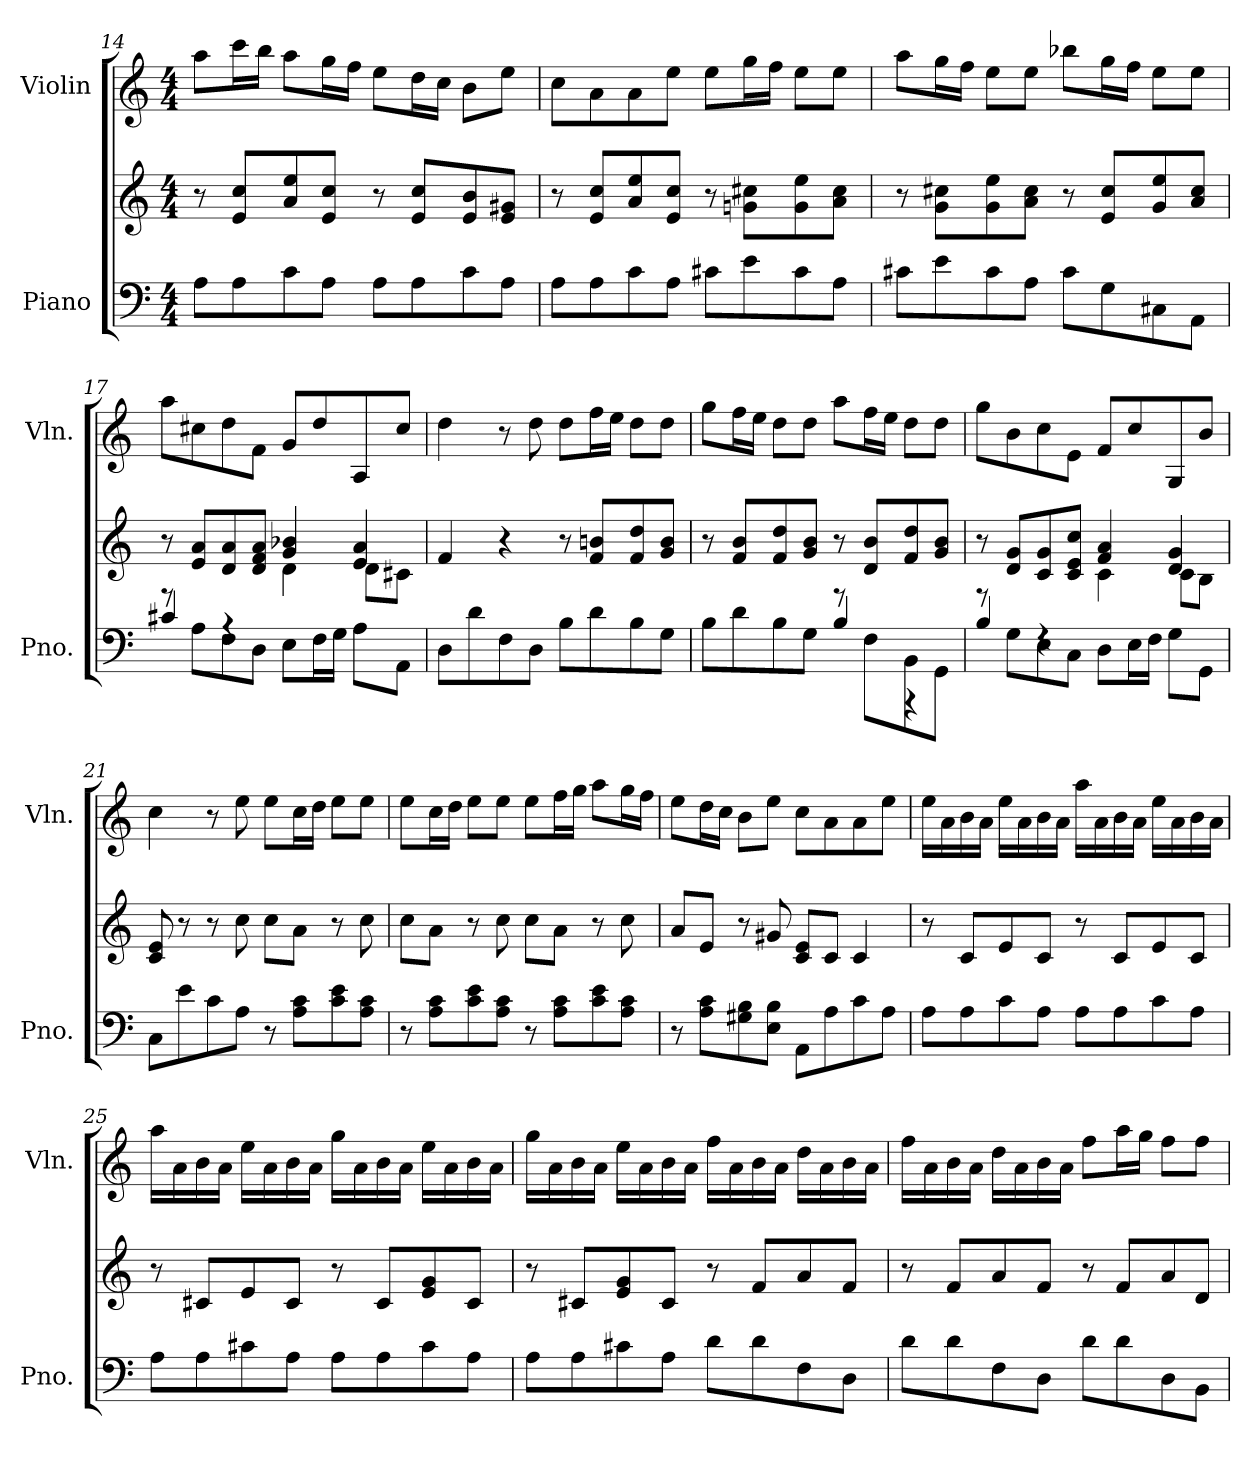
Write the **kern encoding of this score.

**kern	**kern	**kern
*part2	*part2	*part1
*staff3	*staff2	*staff1
*I"Piano	*	*I"Violin
*I'Pno.	*	*I'Vln.
*clefF4	*clefG2	*clefG2
*k[]	*k[]	*k[]
*M4/4	*M4/4	*M4/4
=14	=14	=14
8A\L	8r	8aa\L
8A\	8e/ 8cc/L	16ccc\L
.	.	16bb\JJ
8c\	8a/ 8ee/	8aa\L
8A\J	8e/ 8cc/J	16gg\L
.	.	16ff\JJ
8A\L	8r	8ee\L
8A\	8e/ 8cc/L	16dd\L
.	.	16cc\JJ
8c\	8e/ 8b/	8b\L
8A\J	8e/ 8g#X/J	8ee\J
=15	=15	=15
8A\L	8r	8cc\L
8A\	8e/ 8cc/L	8a\
8c\	8a/ 8ee/	8a\
8A\J	8e/ 8cc/J	8ee\J
8c#X\L	8r	8ee\L
8e\	8gn\ 8cc#X\L	16gg\L
.	.	16ff\JJ
8c#\	8g\ 8ee\	8ee\L
8A\J	8a\ 8cc#\J	8ee\J
!!LO:LB:g=z
=16	=16	=16
8c#X\L	8r	8aa\L
8e\	8g\ 8cc#X\L	16gg\L
.	.	16ff\JJ
8c#\	8g\ 8ee\	8ee\L
8A\J	8a\ 8cc#\J	8ee\J
8c#\L	8r	8bb-X\L
8G\	8e/ 8cc#/L	16gg\L
.	.	16ff\JJ
8C#X\	8g/ 8ee/	8ee\L
8AA\J	8a/ 8cc#/J	8ee\J
=17	=17	=17
*^	*^	*
8r	4c#X/	8r	4ryy	8aa\L
8A\L	.	8e/ 8a/L	.	8cc#X\
8F\	4rA	8d/ 8a/	4ryy	8dd\
8D\J	.	8d/ 8f/ 8a/J	.	8f\J
8E\L	2ryy	4g/ 4b-X/	4d\	8g/L
16F\L	.	.	.	8dd/
16G\JJ	.	.	.	.
8A\L	.	4e/ 4a/	8d\L	8A/
8AA\J	.	.	8c#X\J	8cc#/J
*v	*v	*	*	*
*	*v	*v	*
=18	=18	=18
8D\L	4f/	4dd\
8d\	.	.
8F\	4r	8r
8D\J	.	8dd\
8B\L	8r	8dd\L
8d\	8f/ 8bn/L	16ff\L
.	.	16ee\JJ
8B\	8f/ 8dd/	8dd\L
8G\J	8g/ 8b/J	8dd\J
=19	=19	=19
*^	*	*
8B\L	8ryy	8r	8gg\L
8d\	8ryy	8f/ 8b/L	16ff\L
.	.	.	16ee\JJ
8B\	4ryy	8f/ 8dd/	8dd\L
8G\J	.	8g/ 8b/J	8dd\J
8r	4B/	8r	8aa\L
8F\L	.	8d/ 8b/L	16ff\L
.	.	.	16ee\JJ
8BB\	4r	8f/ 8dd/	8dd\L
8GG\J	.	8g/ 8b/J	8dd\J
!!LO:LB:g=z
=20	=20	=20	=20
*	*	*^	*
8r	4B/	8r	4ryy	8gg\L
8G\L	.	8d/ 8g/L	.	8b\
8E\	4rF	8c/ 8g/	4ryy	8cc\
8C\J	.	8c/ 8e/ 8cc/J	.	8e\J
8D\L	2ryy	4f/ 4a/	4c\	8f/L
16E\L	.	.	.	8cc/
16F\JJ	.	.	.	.
8G\L	.	4d/ 4g/	8c\L	8G/
8GG\J	.	.	8B\J	8b/J
*v	*v	*	*	*
*	*v	*v	*
=21	=21	=21
8C\L	8c/ 8e/	4cc\
8e\	8r	.
8c\	8r	8r
8A\J	8cc\	8ee\
8r	8cc\L	8ee\L
8A\ 8c\L	8a\J	16cc\L
.	.	16dd\JJ
8c\ 8e\	8r	8ee\L
8A\ 8c\J	8cc\	8ee\J
=22	=22	=22
8r	8cc\L	8ee\L
8A\ 8c\L	8a\J	16cc\L
.	.	16dd\JJ
8c\ 8e\	8r	8ee\L
8A\ 8c\J	8cc\	8ee\J
8r	8cc\L	8ee\L
8A\ 8c\L	8a\J	16ff\L
.	.	16gg\JJ
8c\ 8e\	8r	8aa\L
8A\ 8c\J	8cc\	16gg\L
.	.	16ff\JJ
!!LO:LB:g=z
=23	=23	=23
8r	8a/L	8ee\L
8A\ 8c\L	8e/J	16dd\L
.	.	16cc\JJ
8G#X\ 8B\	8r	8b\L
8E\ 8B\J	8g#X/	8ee\J
8AA\L	8c/ 8e/L	8cc\L
8A\	8c/J	8a\
8c\	4c/	8a\
8A\J	.	8ee\J
=24	=24	=24
8A\L	8r	16ee\LL
.	.	16a\
8A\	8c/L	16b\
.	.	16a\JJ
8c\	8e/	16ee\LL
.	.	16a\
8A\J	8c/J	16b\
.	.	16a\JJ
8A\L	8r	16aa\LL
.	.	16a\
8A\	8c/L	16b\
.	.	16a\JJ
8c\	8e/	16ee\LL
.	.	16a\
8A\J	8c/J	16b\
.	.	16a\JJ
=25	=25	=25
8A\L	8r	16aa\LL
.	.	16a\
8A\	8c#X/L	16b\
.	.	16a\JJ
8c#X\	8e/	16ee\LL
.	.	16a\
8A\J	8c#/J	16b\
.	.	16a\JJ
8A\L	8r	16gg\LL
.	.	16a\
8A\	8c#/L	16b\
.	.	16a\JJ
8c#\	8e/ 8g/	16ee\LL
.	.	16a\
8A\J	8c#/J	16b\
.	.	16a\JJ
!!LO:PB:g=z
=26	=26	=26
8A\L	8r	16gg\LL
.	.	16a\
8A\	8c#X/L	16b\
.	.	16a\JJ
8c#X\	8e/ 8g/	16ee\LL
.	.	16a\
8A\J	8c#/J	16b\
.	.	16a\JJ
8d\L	8r	16ff\LL
.	.	16a\
8d\	8f/L	16b\
.	.	16a\JJ
8F\	8a/	16dd\LL
.	.	16a\
8D\J	8f/J	16b\
.	.	16a\JJ
=27	=27	=27
8d\L	8r	16ff\LL
.	.	16a\
8d\	8f/L	16b\
.	.	16a\JJ
8F\	8a/	16dd\LL
.	.	16a\
8D\J	8f/J	16b\
.	.	16a\JJ
8d\L	8r	8ff\L
8d\	8f/L	16aa\L
.	.	16gg\JJ
8D\	8a/	8ff\L
8BB\J	8d/J	8ff\J
=	=	=
*-	*-	*-
